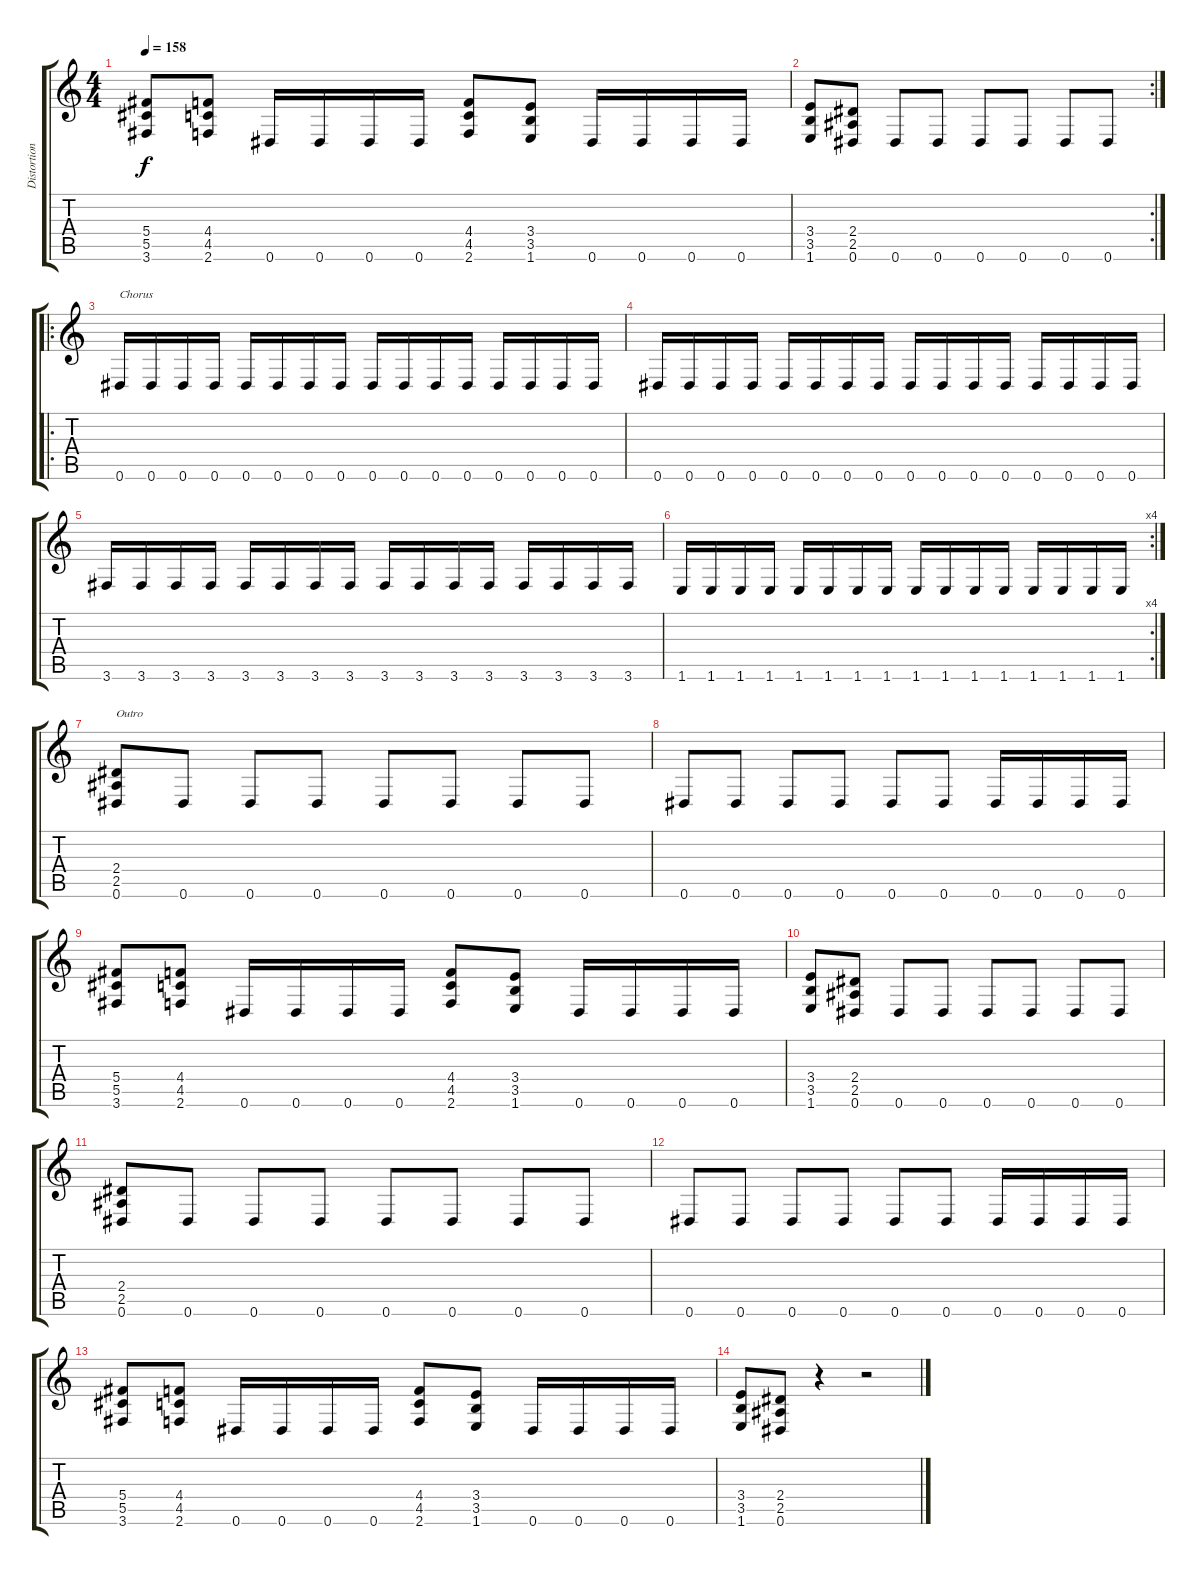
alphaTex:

\track ("Distortion Guitar I" "Distortion") {instrument distortionguitar}
\staff {score tabs}
\tuning (Eb4 Bb3 Gb3 Db3 Ab2 Eb2) {hide}
\ts (4 4)
\tempo 158
\clef g2
\ks c
(5.4 5.5 3.6).8{dy f} (4.4 4.5 2.6).8 0.6.16 0.6.16 0.6.16 0.6.16 (4.4 4.5 2.6).8 (3.4 3.5 1.6).8 0.6.16 0.6.16 0.6.16 0.6.16 |
\rc 2
(3.4 3.5 1.6).8 (2.4 2.5 0.6).8 0.6.8 0.6.8 0.6.8 0.6.8 0.6.8 0.6.8 |
\ro
0.6.16{txt "Chorus"} 0.6.16 0.6.16 0.6.16 0.6.16 0.6.16 0.6.16 0.6.16 0.6.16 0.6.16 0.6.16 0.6.16 0.6.16 0.6.16 0.6.16 0.6.16 |
0.6.16 0.6.16 0.6.16 0.6.16 0.6.16 0.6.16 0.6.16 0.6.16 0.6.16 0.6.16 0.6.16 0.6.16 0.6.16 0.6.16 0.6.16 0.6.16 |
3.6.16 3.6.16 3.6.16 3.6.16 3.6.16 3.6.16 3.6.16 3.6.16 3.6.16 3.6.16 3.6.16 3.6.16 3.6.16 3.6.16 3.6.16 3.6.16 |
\rc 4
1.6.16 1.6.16 1.6.16 1.6.16 1.6.16 1.6.16 1.6.16 1.6.16 1.6.16 1.6.16 1.6.16 1.6.16 1.6.16 1.6.16 1.6.16 1.6.16 |
(2.4 2.5 0.6).8{txt "Outro"} 0.6.8 0.6.8 0.6.8 0.6.8 0.6.8 0.6.8 0.6.8 |
0.6.8 0.6.8 0.6.8 0.6.8 0.6.8 0.6.8 0.6.16 0.6.16 0.6.16 0.6.16 |
(5.4 5.5 3.6).8 (4.4 4.5 2.6).8 0.6.16 0.6.16 0.6.16 0.6.16 (4.4 4.5 2.6).8 (3.4 3.5 1.6).8 0.6.16 0.6.16 0.6.16 0.6.16 |
(3.4 3.5 1.6).8 (2.4 2.5 0.6).8 0.6.8 0.6.8 0.6.8 0.6.8 0.6.8 0.6.8 |
(2.4 2.5 0.6).8 0.6.8 0.6.8 0.6.8 0.6.8 0.6.8 0.6.8 0.6.8 |
0.6.8 0.6.8 0.6.8 0.6.8 0.6.8 0.6.8 0.6.16 0.6.16 0.6.16 0.6.16 |
(5.4 5.5 3.6).8 (4.4 4.5 2.6).8 0.6.16 0.6.16 0.6.16 0.6.16 (4.4 4.5 2.6).8 (3.4 3.5 1.6).8 0.6.16 0.6.16 0.6.16 0.6.16 |
(3.4 3.5 1.6).8 (2.4 2.5 0.6).8 r.4 r.2
